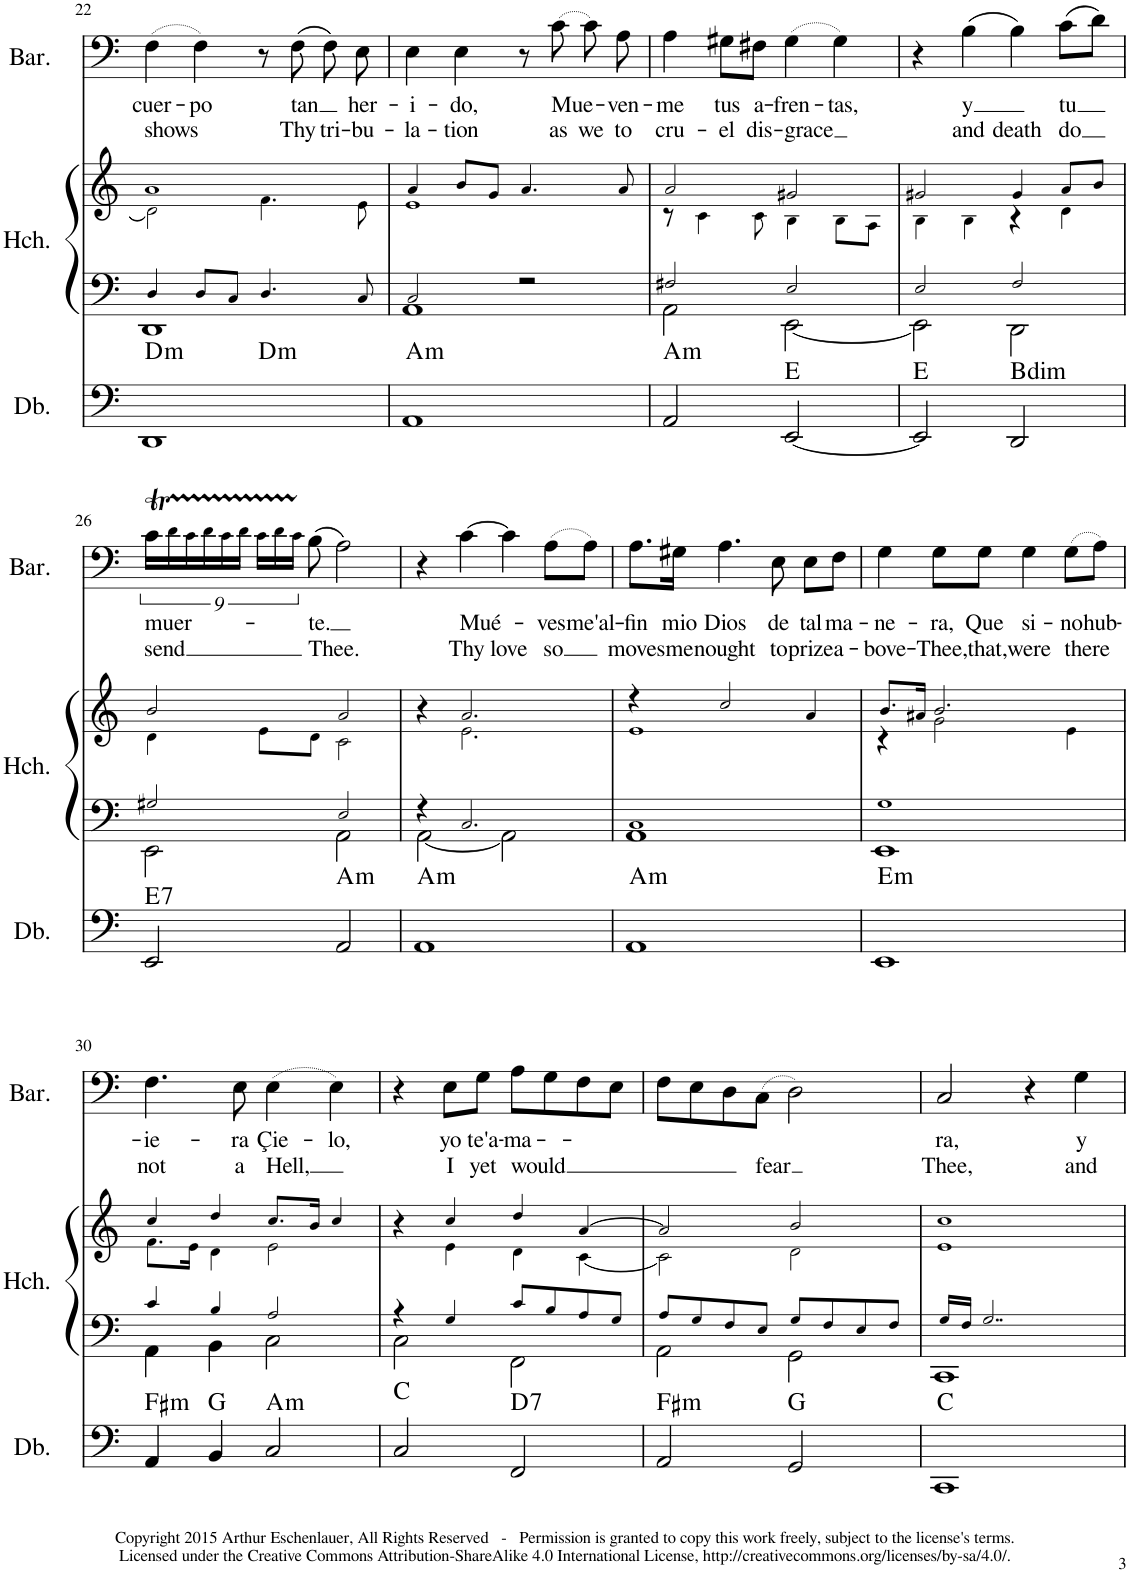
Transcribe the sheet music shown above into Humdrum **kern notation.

**kern	**harte	**kern	**kern	**kern	**text	**text
*part3	*part3	*part2	*part2	*part1	*part1	*part1
*staff4	*	*staff3	*staff2	*staff1	*staff1	*staff1
*I"Double Bass	*	*I"Harpsichord	*	*I"Baritone	*	*
*I'Db.	*	*I'Hch.	*	*I'Bar.	*	*
!!LO:PB:g=z
*clefF4	*	*clefF4	*clefG2	*clefF4	*	*
*Trd7c12	*	*	*	*	*	*
*k[]	*	*k[]	*k[]	*k[]	*	*
*M4/4	*	*M4/4	*M4/4	*M4/4	*	*
=22	=22	=22	=22	=22	=22	=22
*	*	*^	*^	*	*	*
!	!LO:H:kt=m	!	!	!	!	!	!LO:LY:b	!LO:LY:b
*^	*	*	*	*	*	*	*	*
1DD	2ryy	D:min	4D!/	1DD	1a!	2d!\]	(4F\	cuer-	shows
!	!	!	!	!	!	!	!	!LO:LY:b	!
.	.	.	8D!/L	.	.	.	4F\)	-po	.
.	.	.	8C!/J	.	.	.	.	.	.
!	!	!LO:H:kt=m	!	!	!	!	!	!	!
.	2ryy	D:min	4.D!/	.	.	4.f!\	8r	.	.
!	!	!	!	!	!	!	!	!LO:LY:b	!LO:LY:b
.	.	.	.	.	.	.	(8F\	tan	Thy
!	!	!	!	!	!	!	!	!	!LO:LY:b
.	.	.	.	.	.	.	8F\)	.	tri-
!	!	!	!	!	!	!	!	!LO:LY:b	!LO:LY:b
.	.	.	8C!/	.	.	8e!\	8E\	her-	-bu-
=23	=23	=23	=23	=23	=23	=23	=23	=23	=23
!	!	!LO:H:kt=m	!	!	!	!	!	!LO:LY:b	!LO:LY:b
*v	*v	*	*	*	*	*	*	*	*
1AA	A:min	2C!/	1AA	4a!/	1e!	4E\	-i-	-la-
!	!	!	!	!	!	!	!LO:LY:b	!LO:LY:b
.	.	.	.	8b!/L	.	4E\	-do,	-tion
.	.	.	.	8g!/J	.	.	.	.
.	.	2r	.	4.a!/	.	8r	.	.
!	!	!	!	!	!	!LO:T:dot	!LO:LY:b	!LO:LY:b
.	.	.	.	.	.	[8c\	Mue-	as
!	!	!	!	!	!	!	!	!LO:LY:b
.	.	.	.	.	.	8c\]	.	we
!	!	!	!	!	!	!	!LO:LY:b	!LO:LY:b
.	.	.	.	8a!/	.	8A\	-ven-	to
=24	=24	=24	=24	=24	=24	=24	=24	=24
!	!LO:H:kt=m	!	!	!	!	!	!LO:LY:b	!LO:LY:b
2AA/	A:min	2F#X!/	2AA\	2a!/	8r	4A\	-me	cru-
.	.	.	.	.	4c!\	.	.	.
!	!	!	!	!	!	!	!LO:LY:b	!LO:LY:b
.	.	.	.	.	.	8G#X\L	tus	-el
!	!	!	!	!	!	!	!LO:LY:b	!LO:LY:b
.	.	.	.	.	8c!\	8F#X\J	a-	dis-
!	!	!	!	!	!	!	!LO:LY:b	!LO:LY:b
[2EE/	E:maj	2E!/	[2EE\	2g#X!/	4B!\	(4G#\	-fren-	-grace
!	!	!	!	!	!	!	!LO:LY:b	!
.	.	.	.	.	8B!\L	4G#\)	-tas,	.
.	.	.	.	.	8A!\J	.	.	.
=25	=25	=25	=25	=25	=25	=25	=25	=25
2EE/]	E:maj	2E!/	2EE\]	2g#X!/	4B!\	4r	.	.
!	!	!	!	!	!	!	!LO:LY:b	!LO:LY:b
.	.	.	.	.	4B!\	(4B\	y	and
!	!LO:H:kt=dim	!	!	!	!	!	!	!LO:LY:b
2DD/	B:dim	2F!/	2DD\	4g#!/	4r	4B\)	.	death
!	!	!	!	!	!	!	!LO:LY:b	!LO:LY:b
.	.	.	.	8a!/L	4d!\	(8c\L	-tu	do
.	.	.	.	8b!/J	.	8d\J)	.	.
!!LO:LB:g=z
=26	=26	=26	=26	=26	=26	=26	=26	=26
!	!LO:H:kt=7	!	!	!	!	!	!LO:LY:b	!LO:LY:b
2EE/	E:7	2G#X!/	2EE\	2b!/	4d!\	24cT\LL	muer-	send
.	.	.	.	.	.	24d!\	.	.
.	.	.	.	.	.	24c!\	.	.
.	.	.	.	.	.	24d!\	.	.
.	.	.	.	.	.	24c!\	.	.
.	.	.	.	.	.	24d!\JJ	.	.
.	.	.	.	.	8e!\L	24c!\LL	.	.
.	.	.	.	.	.	24d!\	.	.
.	.	.	.	.	.	24cTTT!\JJ	.	.
!	!	!	!	!	!	!	!LO:LY:b	!LO:LY:b
.	.	.	.	.	8d!\J	(8B\	-te.	Thee.
!	!LO:H:kt=m	!	!	!	!	!	!	!
2AA/	A:min	2E!/	2AA\	2a!/	2c!\	2A\)	.	.
=27	=27	=27	=27	=27	=27	=27	=27	=27
!	!LO:H:kt=m	!	!	!	!	!	!	!
1AA	A:min	4r	[2AA\	4r	4ryy	4r	.	.
!	!	!	!	!	!	!	!LO:LY:b	!LO:LY:b
.	.	2.C!/	.	2.a!/	2.e!\	[4c\	Mué-	Thy
!	!	!	!	!	!	!	!	!LO:LY:b
.	.	.	2AA\]	.	.	4c\]	.	love
!	!	!	!	!	!	!	!LO:LY:b	!LO:LY:b
.	.	.	.	.	.	(8A\L	-ves	so
!	!	!	!	!	!	!	!LO:LY:b	!
.	.	.	.	.	.	8A\J)	me'al-	.
=28	=28	=28	=28	=28	=28	=28	=28	=28
!	!LO:H:kt=m	!	!	!	!	!	!LO:LY:b	!LO:LY:b
1AA	A:min	1C!	1AA	4r	1e!	8.A\L	-fin	moves
!	!	!	!	!	!	!	!LO:LY:b	!LO:LY:b
.	.	.	.	.	.	16G#X\Jk	mio	me
!	!	!	!	!	!	!	!LO:LY:b	!LO:LY:b
.	.	.	.	2cc!/	.	4.A\	Dios	nought
!	!	!	!	!	!	!	!LO:LY:b	!LO:LY:b
.	.	.	.	.	.	8E\	de	to
!	!	!	!	!	!	!	!LO:LY:b	!LO:LY:b
.	.	.	.	4a!/	.	8E\L	tal	prize
!	!	!	!	!	!	!	!LO:LY:b	!LO:LY:b
.	.	.	.	.	.	8F\J	ma-	a-
=29	=29	=29	=29	=29	=29	=29	=29	=29
!	!LO:H:kt=m	!	!	!	!	!	!LO:LY:b	!LO:LY:b
1EE	E:min	1G!	1EE	8.b!/L	4r	4G\	-ne-	-bove-
.	.	.	.	16a#X!/Jk	.	.	.	.
!	!	!	!	!	!	!	!LO:LY:b	!LO:LY:b
.	.	.	.	2.b!/	2g!\	8G\L	-ra,	Thee,
!	!	!	!	!	!	!	!LO:LY:b	!LO:LY:b
.	.	.	.	.	.	8G\J	Que	that,
!	!	!	!	!	!	!	!LO:LY:b	!LO:LY:b
.	.	.	.	.	.	4G\	si-	were
!	!	!	!	!	!	!	!LO:LY:b	!LO:LY:b
.	.	.	.	.	4e!\	(8G\L	-no	there
!	!	!	!	!	!	!	!LO:LY:b	!
.	.	.	.	.	.	8A\J)	hub-	.
!!LO:LB:g=z
=30	=30	=30	=30	=30	=30	=30	=30	=30
!	!LO:H:kt=m	!	!	!	!	!	!LO:LY:b	!LO:LY:b
4AA/	F#:min	4c!/	4AA\	4cc!/	8.f!\L	4.F\	-ie-	not
.	.	.	.	.	16e!\Jk	.	.	.
4BB/	G:maj	4B!/	4BB\	4dd!/	4d!\	.	.	.
!	!	!	!	!	!	!	!LO:LY:b	!LO:LY:b
.	.	.	.	.	.	8E\	-ra	a
!	!LO:H:kt=m	!	!	!	!	!	!LO:LY:b	!LO:LY:b
2C/	A:min	2A!/	2C\	8.cc!/L	2e!\	(4E\	Çie-	Hell,
.	.	.	.	16b!/Jk	.	.	.	.
!	!	!	!	!	!	!	!LO:LY:b	!
.	.	.	.	4cc!/	.	4E\)	-lo,	.
=31	=31	=31	=31	=31	=31	=31	=31	=31
2C/	C:maj	4r	2C\	4r	4ryy	4r	.	.
!	!	!	!	!	!	!	!LO:LY:b	!LO:LY:b
.	.	4G!/	.	4cc!/	4e!\	8E\L	yo	I
!	!	!	!	!	!	!	!LO:LY:b	!LO:LY:b
.	.	.	.	.	.	8G\J	te'a-	yet
!	!LO:H:kt=7	!	!	!	!	!	!LO:LY:b	!LO:LY:b
2FFn/	D:7	8c!/L	2FF\	4dd!/	4d!\	8A\L	-ma-	would
.	.	8B!/	.	.	.	8G\	.	.
.	.	8A!/	.	[4a!/	[4c!\	8F\	.	.
.	.	8G!/J	.	.	.	8E\J	.	.
=32	=32	=32	=32	=32	=32	=32	=32	=32
!	!LO:H:kt=m	!	!	!	!	!	!	!
2AA/	F#:min	8A!/L	2AA\	2a!/]	2c!\]	8F\L	.	.
.	.	8G!/	.	.	.	8E\	.	.
.	.	8F!/	.	.	.	8D\	.	.
!	!	!	!	!	!	!	!	!LO:LY:b
.	.	8E!/J	.	.	.	(8C\J	.	fear
2GG/	G:maj	8G!/L	2GG\	2b!/	2d!\	2D\)	.	.
.	.	8F!/	.	.	.	.	.	.
.	.	8E!/	.	.	.	.	.	.
.	.	8F!/J	.	.	.	.	.	.
=33	=33	=33	=33	=33	=33	=33	=33	=33
!	!	!	!	!	!	!	!LO:LY:b	!LO:LY:b
1CC	C:maj	16G!/LL	1CC	1cc!	1e!	2C/	-ra,	Thee,
.	.	16F!/JJ	.	.	.	.	.	.
.	.	2..G!/	.	.	.	.	.	.
.	.	.	.	.	.	4r	.	.
!	!	!	!	!	!	!	!LO:LY:b	!LO:LY:b
.	.	.	.	.	.	4G\	y	and
*	*	*v	*v	*	*	*	*	*
*	*	*	*v	*v	*	*	*
=	=	=	=	=	=	=
*-	*-	*-	*-	*-	*-	*-
